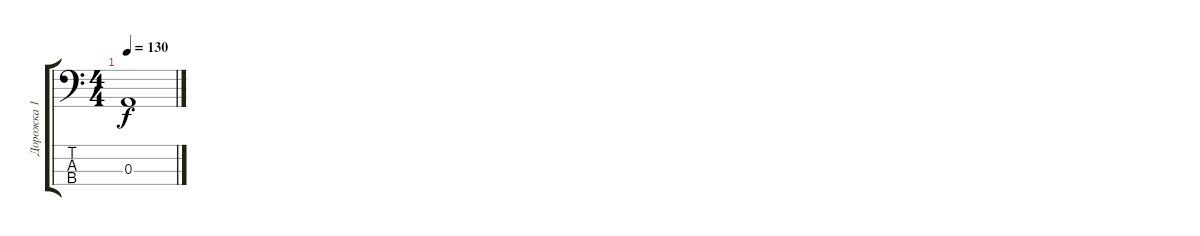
\track ("Дорожка 1" "Дорожка 1") {instrument electricbasspick}
\staff {score tabs}
\tuning (G2 D2 A1 E1) {hide}
\ts (4 4)
\tempo 130
\clef f4
\ks c
0.3{t}.1{dy f}
